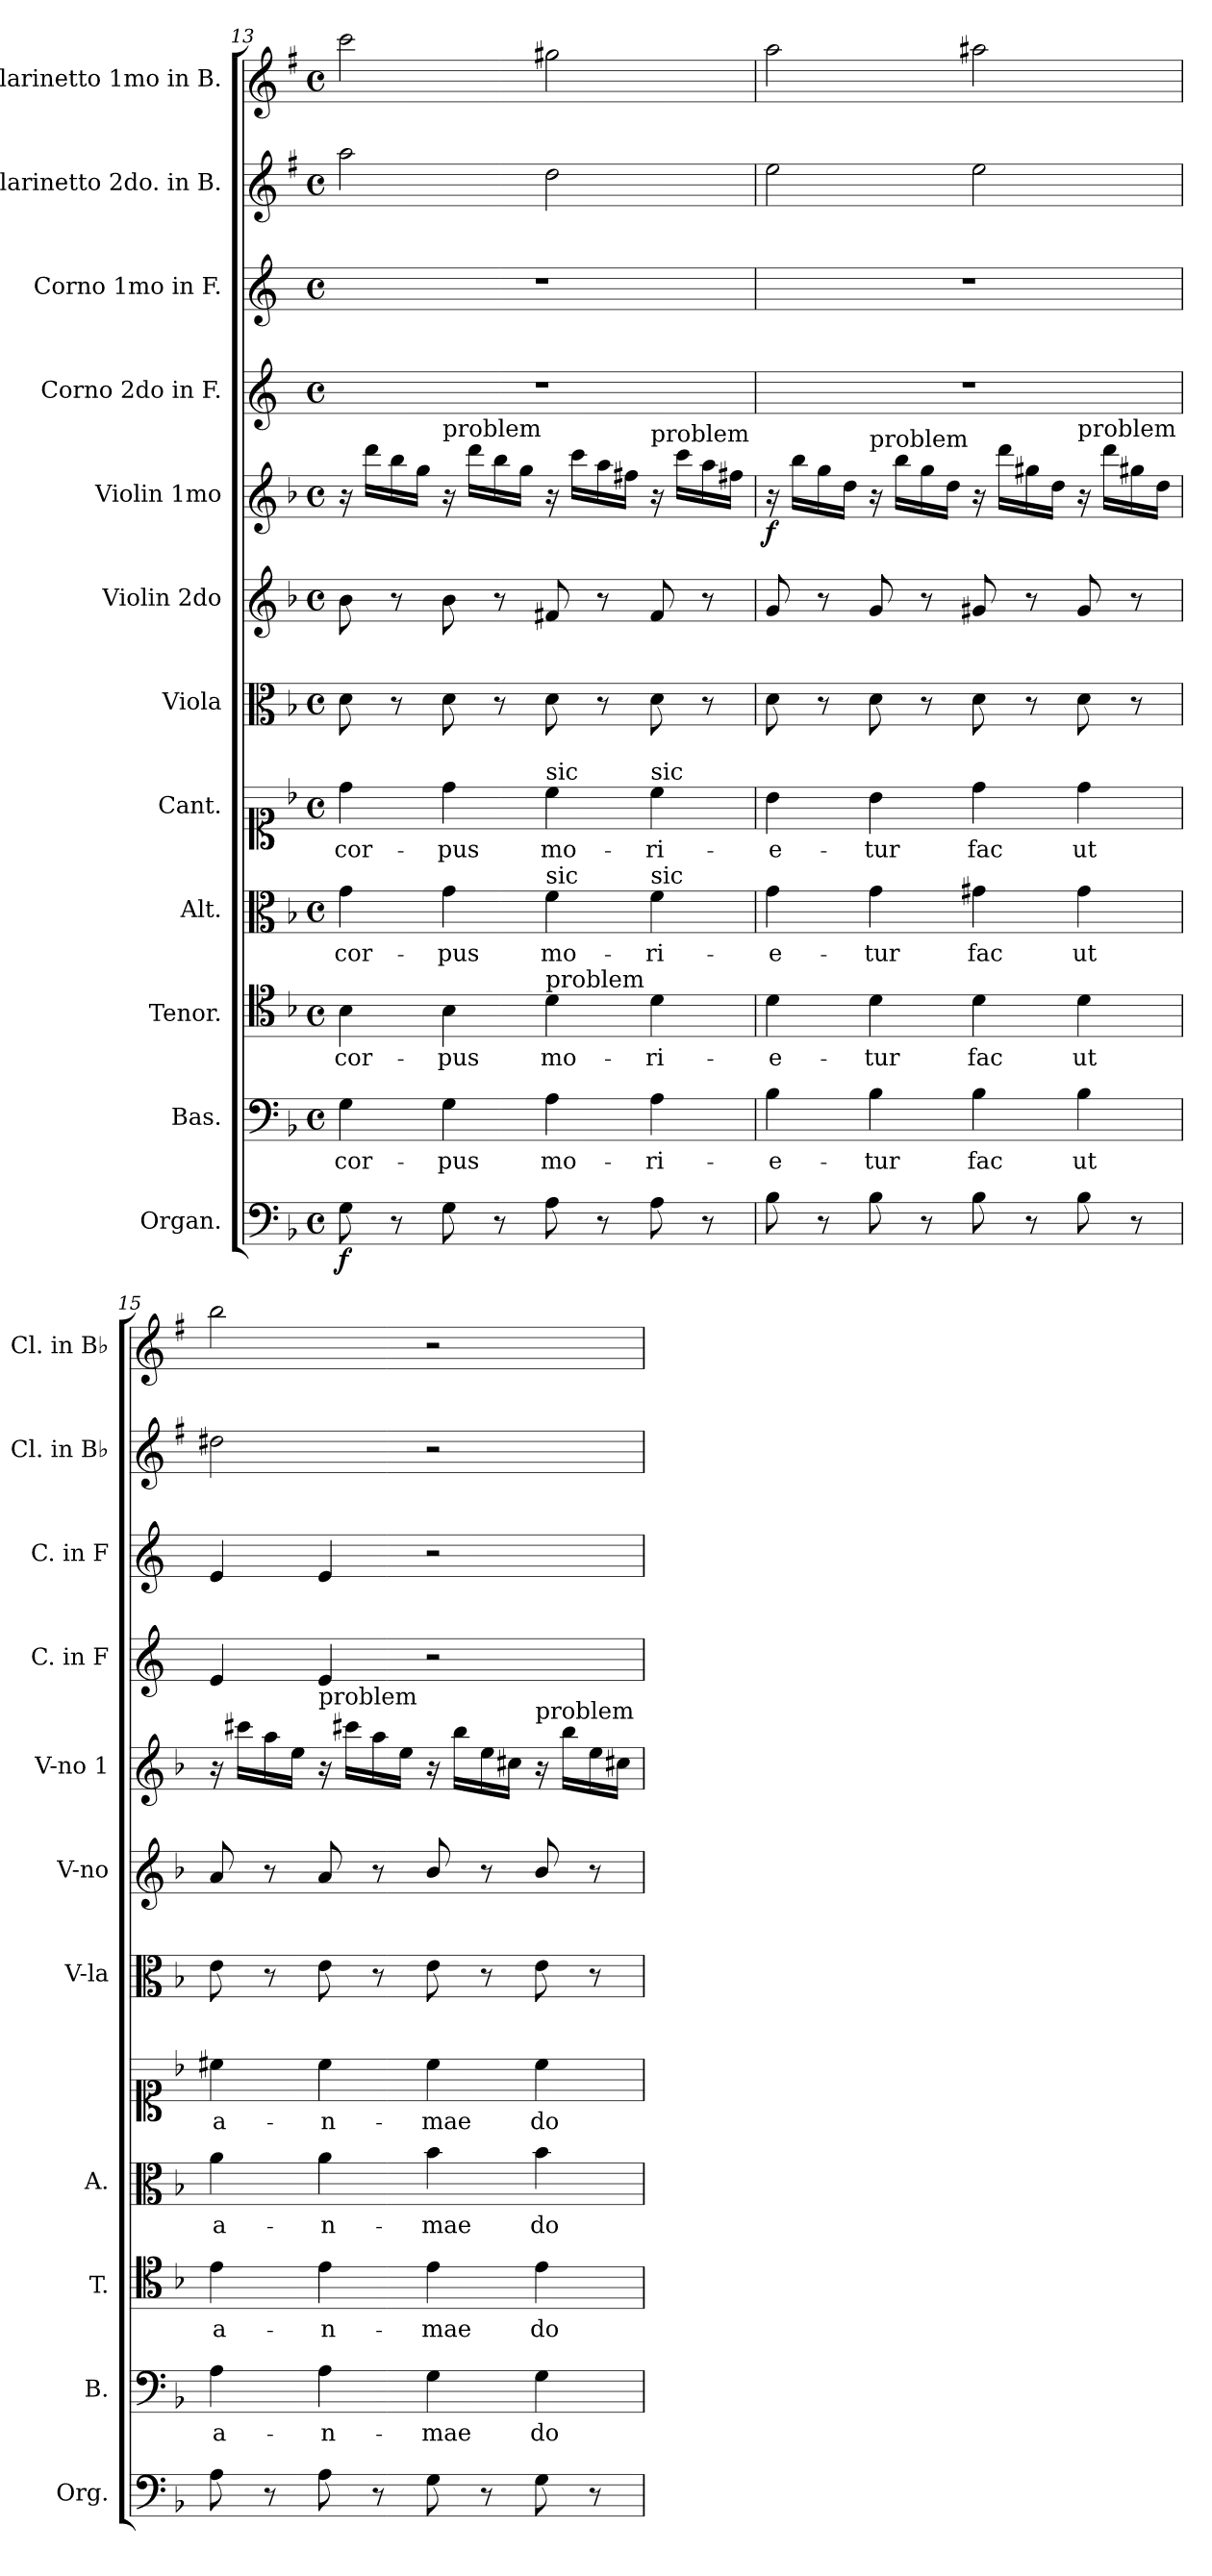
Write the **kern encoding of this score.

**kern	**dynam	**kern	**text	**kern	**text	**kern	**text	**kern	**text	**kern	**kern	**kern	**dynam	**kern	**kern	**kern	**kern
*part12	*part12	*part11	*part11	*part10	*part10	*part9	*part9	*part8	*part8	*part7	*part6	*part5	*part5	*part4	*part3	*part2	*part1
*staff12	*staff12	*staff11	*staff11	*staff10	*staff10	*staff9	*staff9	*staff8	*staff8	*staff7	*staff6	*staff5	*staff5	*staff4	*staff3	*staff2	*staff1
*I"Organ.	*	*I"Bas.	*	*I"Tenor.	*	*I"Alt.	*	*I"Cant.	*	*I"Viola	*I"Violin 2do	*I"Violin 1mo	*	*I"Corno 2do in F.	*I"Corno 1mo in F.	*I"Clarinetto 2do. in B.	*I"Clarinetto 1mo in B.
*I'Org.	*	*I'B.	*	*I'T.	*	*I'A.	*	*	*	*I'V-la	*I'V-no	*I'V-no 1	*	*I'C. in F	*I'C. in F	*I'Cl. in B♭	*I'Cl. in B♭
*clefF4	*	*clefF4	*	*clefC4	*	*clefC3	*	*clefC1	*	*clefC3	*clefG2	*clefG2	*	*clefG2	*clefG2	*clefG2	*clefG2
*	*	*	*	*	*	*	*	*	*	*	*	*	*	*ITrd4c7	*ITrd4c7	*ITrd1c2	*ITrd1c2
*k[b-]	*	*k[b-]	*	*k[b-]	*	*k[b-]	*	*k[b-]	*	*k[b-]	*k[b-]	*k[b-]	*	*k[b-]	*k[b-]	*k[b-]	*k[b-]
*M4/4	*	*M4/4	*	*M4/4	*	*M4/4	*	*M4/4	*	*M4/4	*M4/4	*M4/4	*	*M4/4	*M4/4	*M4/4	*M4/4
*met(c)	*	*met(c)	*	*met(c)	*	*met(c)	*	*met(c)	*	*met(c)	*met(c)	*met(c)	*	*met(c)	*met(c)	*met(c)	*met(c)
=13	=13	=13	=13	=13	=13	=13	=13	=13	=13	=13	=13	=13	=13	=13	=13	=13	=13
8G\	f	4G\	cor-	4B-\	cor-	4g\	cor-	4dd\	cor-	8d\	8b-\	16r	.	1r	1r	2gg\	2bb-\
.	.	.	.	.	.	.	.	.	.	.	.	16ddd\LL	.	.	.	.	.
8r	.	.	.	.	.	.	.	.	.	8r	8r	16bb-\	.	.	.	.	.
.	.	.	.	.	.	.	.	.	.	.	.	16gg\JJ	.	.	.	.	.
!	!	!	!	!	!	!	!	!	!	!	!	!LO:TX:a:t=problem	!	!	!	!	!
8G\	.	4G\	-pus	4B-\	-pus	4g\	-pus	4dd\	-pus	8d\	8b-\	16r	.	.	.	.	.
.	.	.	.	.	.	.	.	.	.	.	.	16ddd\LL	.	.	.	.	.
8r	.	.	.	.	.	.	.	.	.	8r	8r	16bb-\	.	.	.	.	.
.	.	.	.	.	.	.	.	.	.	.	.	16gg\JJ	.	.	.	.	.
!	!	!	!	!	!	!	!	!LO:TX:a:t=sic	!	!	!	!	!	!	!	!	!
!	!	!	!	!	!	!LO:TX:a:t=sic	!	!	!	!	!	!	!	!	!	!	!
!	!	!	!	!LO:TX:a:t=problem	!	!	!	!	!	!	!	!	!	!	!	!	!
8A\	.	4A\	mo-	4d\	mo-	4f\	mo-	4cc\	mo-	8d\	8f#X/	16r	.	.	.	2cc\	2ff#X\
.	.	.	.	.	.	.	.	.	.	.	.	16ccc\LL	.	.	.	.	.
8r	.	.	.	.	.	.	.	.	.	8r	8r	16aa\	.	.	.	.	.
.	.	.	.	.	.	.	.	.	.	.	.	16ff#X\JJ	.	.	.	.	.
!	!	!	!	!	!	!	!	!	!	!	!	!LO:TX:a:t=problem	!	!	!	!	!
!	!	!	!	!	!	!	!	!LO:TX:a:t=sic	!	!	!	!	!	!	!	!	!
!	!	!	!	!	!	!LO:TX:a:t=sic	!	!	!	!	!	!	!	!	!	!	!
8A\	.	4A\	-ri-	4d\	-ri-	4f\	-ri-	4cc\	-ri-	8d\	8f#/	16r	.	.	.	.	.
.	.	.	.	.	.	.	.	.	.	.	.	16ccc\LL	.	.	.	.	.
8r	.	.	.	.	.	.	.	.	.	8r	8r	16aa\	.	.	.	.	.
.	.	.	.	.	.	.	.	.	.	.	.	16ff#X\JJ	.	.	.	.	.
=14	=14	=14	=14	=14	=14	=14	=14	=14	=14	=14	=14	=14	=14	=14	=14	=14	=14
8B-\	.	4B-\	-e-	4d\	-e-	4g\	-e-	4b-\	-e-	8d\	8g/	16r	f	1r	1r	2dd\	2gg\
.	.	.	.	.	.	.	.	.	.	.	.	16bb-\LL	.	.	.	.	.
8r	.	.	.	.	.	.	.	.	.	8r	8r	16gg\	.	.	.	.	.
.	.	.	.	.	.	.	.	.	.	.	.	16dd\JJ	.	.	.	.	.
!	!	!	!	!	!	!	!	!	!	!	!	!LO:TX:a:t=problem	!	!	!	!	!
8B-\	.	4B-\	-tur	4d\	-tur	4g\	-tur	4b-\	-tur	8d\	8g/	16r	.	.	.	.	.
.	.	.	.	.	.	.	.	.	.	.	.	16bb-\LL	.	.	.	.	.
8r	.	.	.	.	.	.	.	.	.	8r	8r	16gg\	.	.	.	.	.
.	.	.	.	.	.	.	.	.	.	.	.	16dd\JJ	.	.	.	.	.
8B-\	.	4B-\	fac	4d\	fac	4g#X\	fac	4dd\	fac	8d\	8g#X/	16r	.	.	.	2dd\	2gg#X\
.	.	.	.	.	.	.	.	.	.	.	.	16ddd\LL	.	.	.	.	.
8r	.	.	.	.	.	.	.	.	.	8r	8r	16gg#X\	.	.	.	.	.
.	.	.	.	.	.	.	.	.	.	.	.	16dd\JJ	.	.	.	.	.
!	!	!	!	!	!	!	!	!	!	!	!	!LO:TX:a:t=problem	!	!	!	!	!
8B-\	.	4B-\	ut	4d\	ut	4g#\	ut	4dd\	ut	8d\	8g#/	16r	.	.	.	.	.
.	.	.	.	.	.	.	.	.	.	.	.	16ddd\LL	.	.	.	.	.
8r	.	.	.	.	.	.	.	.	.	8r	8r	16gg#X\	.	.	.	.	.
.	.	.	.	.	.	.	.	.	.	.	.	16dd\JJ	.	.	.	.	.
=15	=15	=15	=15	=15	=15	=15	=15	=15	=15	=15	=15	=15	=15	=15	=15	=15	=15
8A\	.	4A\	a-	4e\	a-	4a\	a-	4cc#X\	a-	8e\	8a/	16r	.	4A/	4A/	2cc#X\	2aa\
.	.	.	.	.	.	.	.	.	.	.	.	16ccc#X\LL	.	.	.	.	.
8r	.	.	.	.	.	.	.	.	.	8r	8r	16aa\	.	.	.	.	.
.	.	.	.	.	.	.	.	.	.	.	.	16ee\JJ	.	.	.	.	.
!	!	!	!	!	!	!	!	!	!	!	!	!LO:TX:a:t=problem	!	!	!	!	!
8A\	.	4A\	-n-	4e\	-n-	4a\	-n-	4cc#\	-n-	8e\	8a/	16r	.	4A/	4A/	.	.
.	.	.	.	.	.	.	.	.	.	.	.	16ccc#X\LL	.	.	.	.	.
8r	.	.	.	.	.	.	.	.	.	8r	8r	16aa\	.	.	.	.	.
.	.	.	.	.	.	.	.	.	.	.	.	16ee\JJ	.	.	.	.	.
8G\	.	4G\	-mae	4e\	-mae	4b-\	-mae	4cc#\	-mae	8e\	8b-/	16r	.	2r	2r	2r	2r
.	.	.	.	.	.	.	.	.	.	.	.	16bb-\LL	.	.	.	.	.
8r	.	.	.	.	.	.	.	.	.	8r	8r	16ee\	.	.	.	.	.
.	.	.	.	.	.	.	.	.	.	.	.	16cc#X\JJ	.	.	.	.	.
!	!	!	!	!	!	!	!	!	!	!	!	!LO:TX:a:t=problem	!	!	!	!	!
8G\	.	4G\	do-	4e\	do-	4b-\	do-	4cc#\	do-	8e\	8b-/	16r	.	.	.	.	.
.	.	.	.	.	.	.	.	.	.	.	.	16bb-\LL	.	.	.	.	.
8r	.	.	.	.	.	.	.	.	.	8r	8r	16ee\	.	.	.	.	.
.	.	.	.	.	.	.	.	.	.	.	.	16cc#X\JJ	.	.	.	.	.
=	=	=	=	=	=	=	=	=	=	=	=	=	=	=	=	=	=
*-	*-	*-	*-	*-	*-	*-	*-	*-	*-	*-	*-	*-	*-	*-	*-	*-	*-
